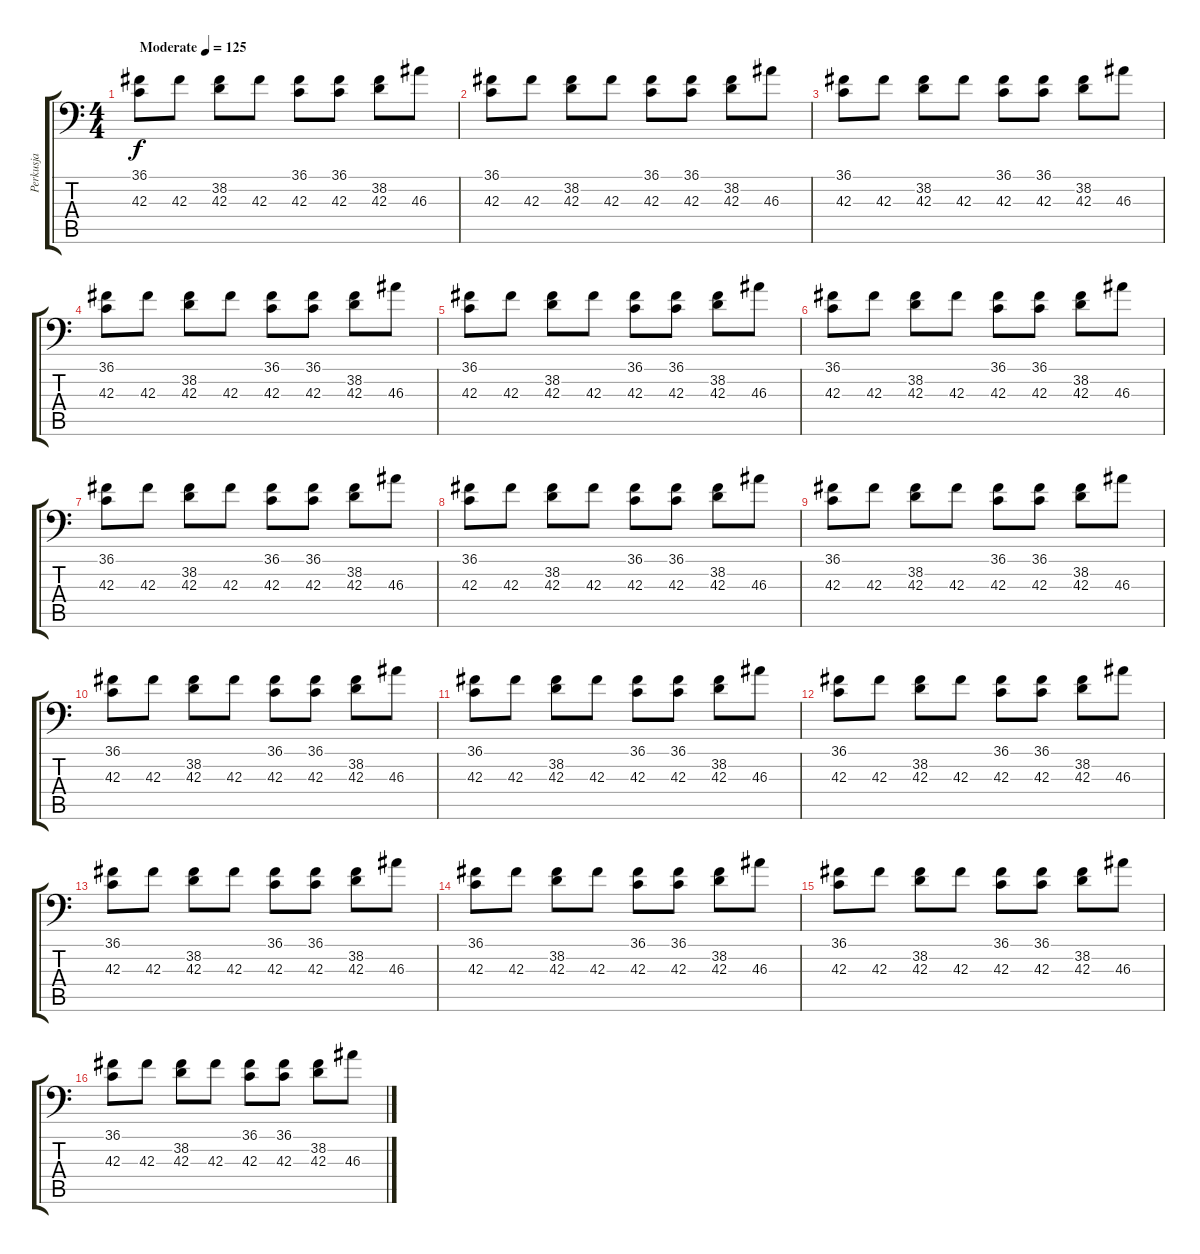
\track ("Perkusja" "Perkusja") {instrument acousticgrandpiano}
\staff {score tabs}
\tuning (C-1 C-1 C-1 C-1 C-1 C-1) {hide}
\ts (4 4)
\tempo (125 "Moderate")
\clef f4
\ks c
(36.1 42.3).8{dy f instrument acousticgrandpiano} 42.3.8 (38.2 42.3).8 42.3.8 (36.1 42.3).8 (36.1 42.3).8 (38.2 42.3).8 46.3.8 |
(36.1 42.3).8 42.3.8 (38.2 42.3).8 42.3.8 (36.1 42.3).8 (36.1 42.3).8 (38.2 42.3).8 46.3.8 |
(36.1 42.3).8 42.3.8 (38.2 42.3).8 42.3.8 (36.1 42.3).8 (36.1 42.3).8 (38.2 42.3).8 46.3.8 |
(36.1 42.3).8 42.3.8 (38.2 42.3).8 42.3.8 (36.1 42.3).8 (36.1 42.3).8 (38.2 42.3).8 46.3.8 |
(36.1 42.3).8 42.3.8 (38.2 42.3).8 42.3.8 (36.1 42.3).8 (36.1 42.3).8 (38.2 42.3).8 46.3.8 |
(36.1 42.3).8 42.3.8 (38.2 42.3).8 42.3.8 (36.1 42.3).8 (36.1 42.3).8 (38.2 42.3).8 46.3.8 |
(36.1 42.3).8 42.3.8 (38.2 42.3).8 42.3.8 (36.1 42.3).8 (36.1 42.3).8 (38.2 42.3).8 46.3.8 |
(36.1 42.3).8 42.3.8 (38.2 42.3).8 42.3.8 (36.1 42.3).8 (36.1 42.3).8 (38.2 42.3).8 46.3.8 |
(36.1 42.3).8 42.3.8 (38.2 42.3).8 42.3.8 (36.1 42.3).8 (36.1 42.3).8 (38.2 42.3).8 46.3.8 |
(36.1 42.3).8 42.3.8 (38.2 42.3).8 42.3.8 (36.1 42.3).8 (36.1 42.3).8 (38.2 42.3).8 46.3.8 |
(36.1 42.3).8 42.3.8 (38.2 42.3).8 42.3.8 (36.1 42.3).8 (36.1 42.3).8 (38.2 42.3).8 46.3.8 |
(36.1 42.3).8 42.3.8 (38.2 42.3).8 42.3.8 (36.1 42.3).8 (36.1 42.3).8 (38.2 42.3).8 46.3.8 |
(36.1 42.3).8 42.3.8 (38.2 42.3).8 42.3.8 (36.1 42.3).8 (36.1 42.3).8 (38.2 42.3).8 46.3.8 |
(36.1 42.3).8 42.3.8 (38.2 42.3).8 42.3.8 (36.1 42.3).8 (36.1 42.3).8 (38.2 42.3).8 46.3.8 |
(36.1 42.3).8 42.3.8 (38.2 42.3).8 42.3.8 (36.1 42.3).8 (36.1 42.3).8 (38.2 42.3).8 46.3.8 |
(36.1 42.3).8 42.3.8 (38.2 42.3).8 42.3.8 (36.1 42.3).8 (36.1 42.3).8 (38.2 42.3).8 46.3.8
